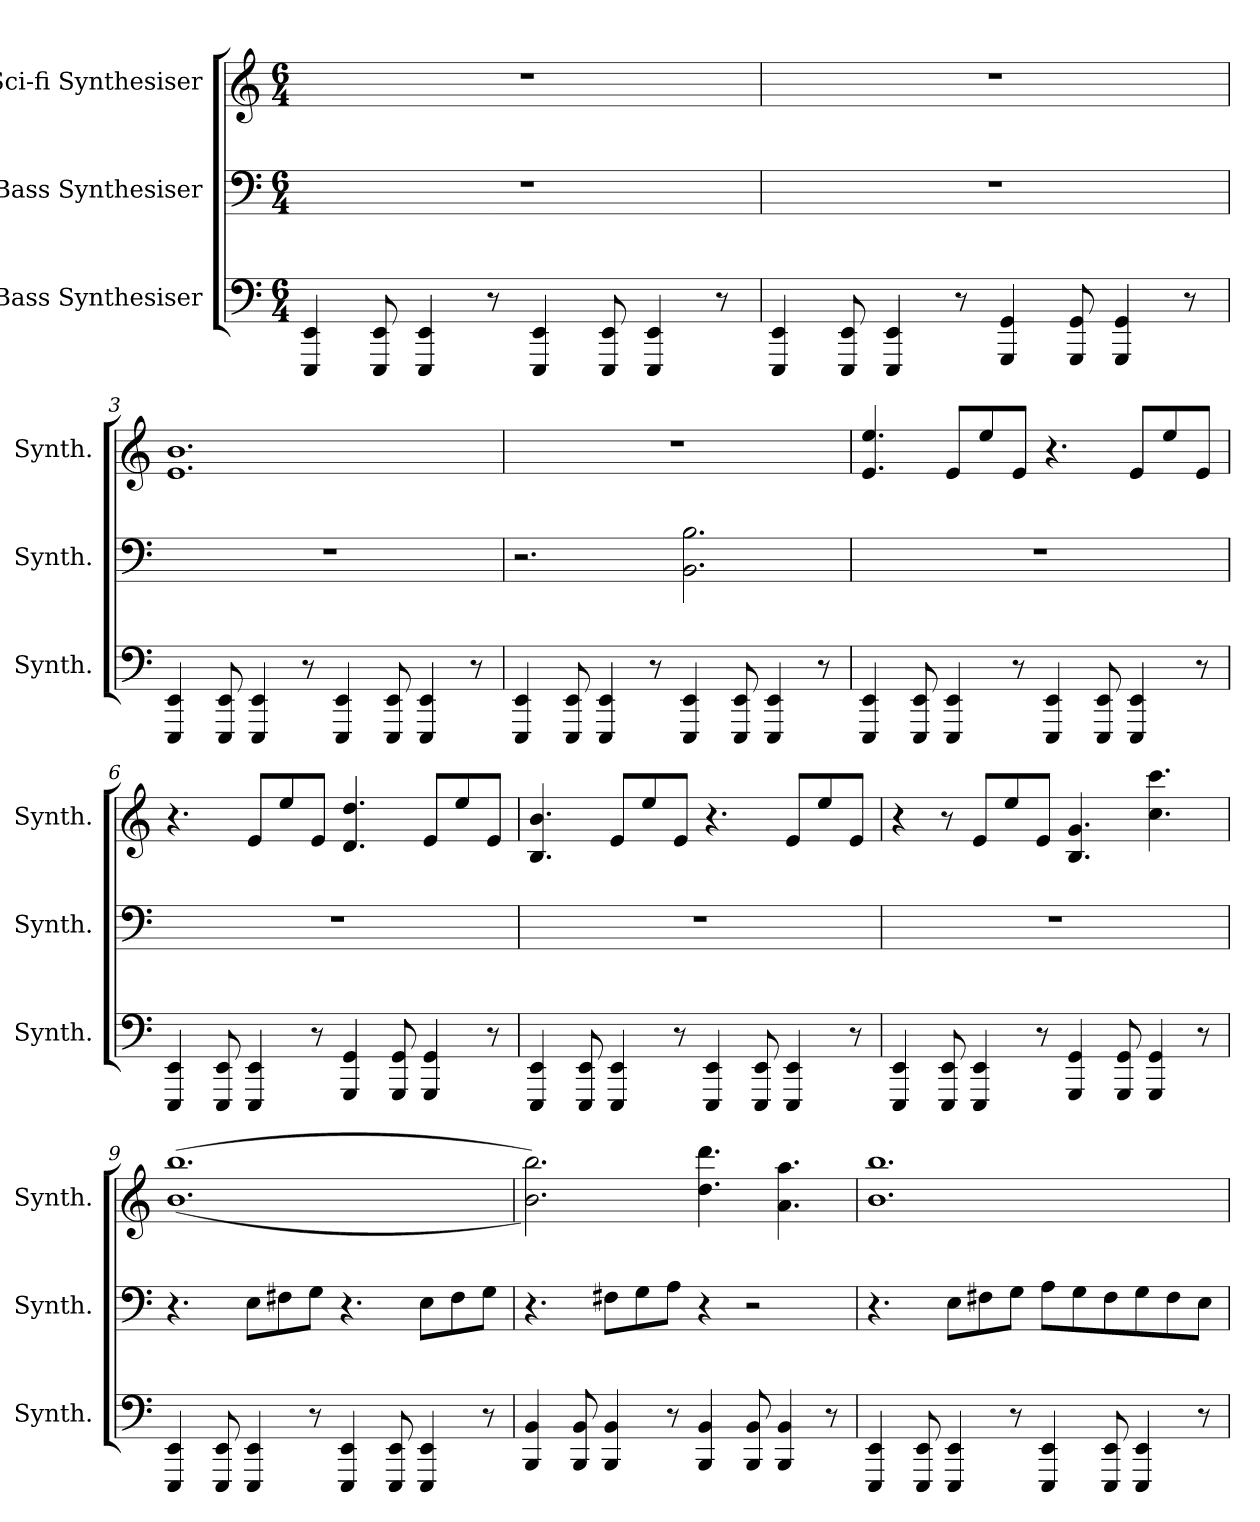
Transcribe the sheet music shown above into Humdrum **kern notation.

**kern	**kern	**kern	**dynam
*part3	*part2	*part1	*part1
*staff3	*staff2	*staff1	*staff1
*I"Bass Synthesiser	*I"Bass Synthesiser	*I"Sci-fi Synthesiser	*
*I'Synth.	*I'Synth.	*I'Synth.	*
*clefF4	*clefF4	*clefG2	*
*k[]	*k[]	*k[]	*
*M6/4	*M6/4	*M6/4	*
=1	=1	=1	=1
!	!	!	!LO:DY:a
4EEE/ 4EE/	1.r	1.r	M.M. = 210
8EEE/ 8EE/	.	.	.
4EEE/ 4EE/	.	.	.
8r	.	.	.
4EEE/ 4EE/	.	.	.
8EEE/ 8EE/	.	.	.
4EEE/ 4EE/	.	.	.
8r	.	.	.
=2	=2	=2	=2
4EEE/ 4EE/	1.r	1.r	.
8EEE/ 8EE/	.	.	.
4EEE/ 4EE/	.	.	.
8r	.	.	.
4GGG/ 4GG/	.	.	.
8GGG/ 8GG/	.	.	.
4GGG/ 4GG/	.	.	.
8r	.	.	.
=3	=3	=3	=3
4EEE/ 4EE/	1.r	1.e 1.b	.
8EEE/ 8EE/	.	.	.
4EEE/ 4EE/	.	.	.
8r	.	.	.
4EEE/ 4EE/	.	.	.
8EEE/ 8EE/	.	.	.
4EEE/ 4EE/	.	.	.
8r	.	.	.
!!LO:LB:g=z
=4	=4	=4	=4
4EEE/ 4EE/	2.r	1.r	.
8EEE/ 8EE/	.	.	.
4EEE/ 4EE/	.	.	.
8r	.	.	.
4EEE/ 4EE/	2.BB\ 2.B\	.	.
8EEE/ 8EE/	.	.	.
4EEE/ 4EE/	.	.	.
8r	.	.	.
=5	=5	=5	=5
4EEE/ 4EE/	1.r	4.e/ 4.ee/	.
8EEE/ 8EE/	.	.	.
4EEE/ 4EE/	.	8e/L	.
.	.	8ee/	.
8r	.	8e/J	.
4EEE/ 4EE/	.	4.r	.
8EEE/ 8EE/	.	.	.
4EEE/ 4EE/	.	8e/L	.
.	.	8ee/	.
8r	.	8e/J	.
=6	=6	=6	=6
4EEE/ 4EE/	1.r	4.r	.
8EEE/ 8EE/	.	.	.
4EEE/ 4EE/	.	8e/L	.
.	.	8ee/	.
8r	.	8e/J	.
4GGG/ 4GG/	.	4.d/ 4.dd/	.
8GGG/ 8GG/	.	.	.
4GGG/ 4GG/	.	8e/L	.
.	.	8ee/	.
8r	.	8e/J	.
!!LO:LB:g=z
=7	=7	=7	=7
4EEE/ 4EE/	1.r	4.B/ 4.b/	.
8EEE/ 8EE/	.	.	.
4EEE/ 4EE/	.	8e/L	.
.	.	8ee/	.
8r	.	8e/J	.
4EEE/ 4EE/	.	4.r	.
8EEE/ 8EE/	.	.	.
4EEE/ 4EE/	.	8e/L	.
.	.	8ee/	.
8r	.	8e/J	.
=8	=8	=8	=8
4EEE/ 4EE/	1.r	4r	.
8EEE/ 8EE/	.	8r	.
4EEE/ 4EE/	.	8e/L	.
.	.	8ee/	.
8r	.	8e/J	.
4GGG/ 4GG/	.	4.B/ 4.g/	.
8GGG/ 8GG/	.	.	.
4GGG/ 4GG/	.	4.cc\ 4.ccc\	.
8r	.	.	.
=9	=9	=9	=9
4EEE/ 4EE/	4.r	((1.b 1.bb	.
8EEE/ 8EE/	.	.	.
4EEE/ 4EE/	8E\L	.	.
.	8F#X\	.	.
8r	8G\J	.	.
4EEE/ 4EE/	4.r	.	.
8EEE/ 8EE/	.	.	.
4EEE/ 4EE/	8E\L	.	.
.	8F#\	.	.
8r	8G\J	.	.
!!LO:LB:g=z
=10	=10	=10	=10
4BBB/ 4BB/	4.r	2.b\ 2.bb\))	.
8BBB/ 8BB/	.	.	.
4BBB/ 4BB/	8F#X\L	.	.
.	8G\	.	.
8r	8A\J	.	.
4BBB/ 4BB/	4r	4.dd\ 4.ddd\	.
8BBB/ 8BB/	2r	.	.
4BBB/ 4BB/	.	4.a\ 4.aa\	.
8r	.	.	.
=11	=11	=11	=11
4EEE/ 4EE/	4.r	1.b 1.bb	.
8EEE/ 8EE/	.	.	.
4EEE/ 4EE/	8E\L	.	.
.	8F#X\	.	.
8r	8G\J	.	.
4EEE/ 4EE/	8A\L	.	.
.	8G\	.	.
8EEE/ 8EE/	8F#\	.	.
4EEE/ 4EE/	8G\	.	.
.	8F#\	.	.
8r	8E\J	.	.
=	=	=	=
*-	*-	*-	*-
